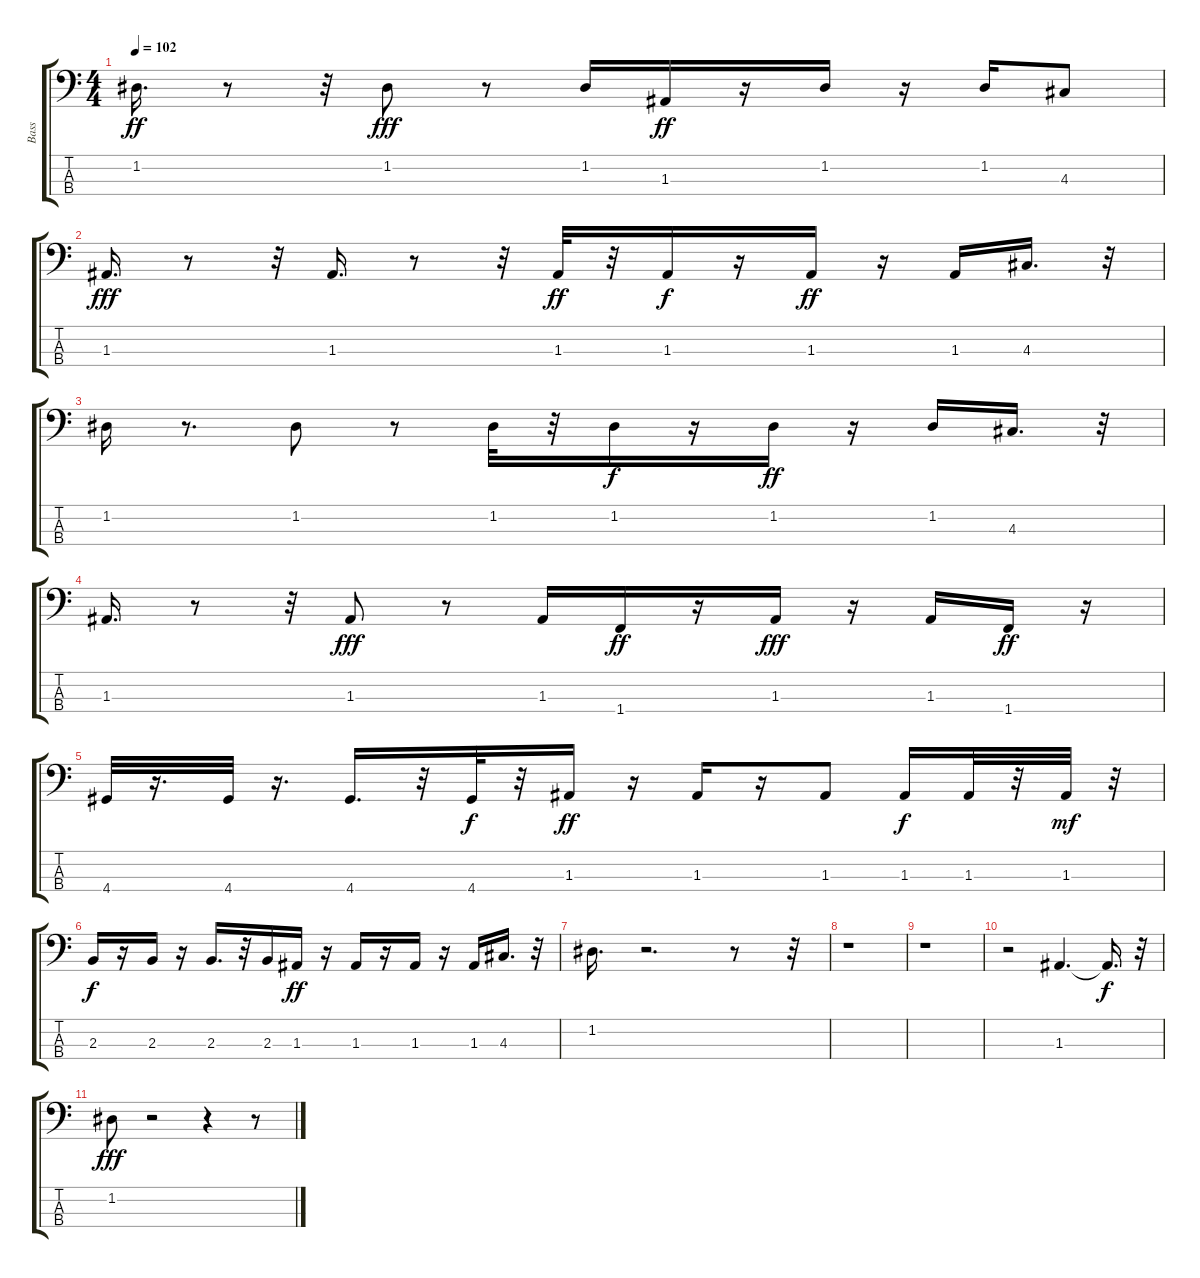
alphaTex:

\track ("Bass" "Bass") {instrument fretlessbass}
\staff {score tabs}
\tuning (G2 D2 A1 E1) {hide}
\ts (4 4)
\tempo 102
\clef f4
\ks c
1.2.16{d dy ff} r.8 r.32 1.2.8{dy fff} r.8 1.2.16 1.3.16{dy ff} r.16 1.2.16 r.16 1.2.16 4.3.8 |
1.3.16{d dy fff} r.8 r.32 1.3.16{d} r.8 r.32 1.3.32{dy ff} r.32 1.3.16{dy f} r.16 1.3.16{dy ff} r.16 1.3.16 4.3.16{d} r.32 |
1.2.16 r.8{d} 1.2.8 r.8 1.2.32 r.32 1.2.16{dy f} r.16 1.2.16{dy ff} r.16 1.2.16 4.3.16{d} r.32 |
1.3.16{d} r.8 r.32 1.3.8{dy fff} r.8 1.3.16 1.4.16{dy ff} r.16 1.3.16{dy fff} r.16 1.3.16 1.4.16{dy ff} r.16 |
4.4.32 r.16{d} 4.4.32 r.16{d} 4.4.16{d} r.32 4.4.32{dy f} r.32 1.3.16{dy ff} r.16 1.3.16 r.16 1.3.8 1.3.16{dy f} 1.3.32 r.32 1.3.32{dy mf} r.32 |
2.3.16{dy f} r.16 2.3.16 r.16 2.3.16{d} r.32 2.3.16 1.3.16{dy ff} r.16 1.3.16 r.16 1.3.16 r.16 1.3.16 4.3.16{d} r.32 |
1.2.16{d} r.2{d} r.8 r.32 |
r.1 |
r.1 |
r.2 1.3.4{d} 1.3{t}.16{d dy f} r.32 |
1.2.8{dy fff} r.2 r.4 r.8
